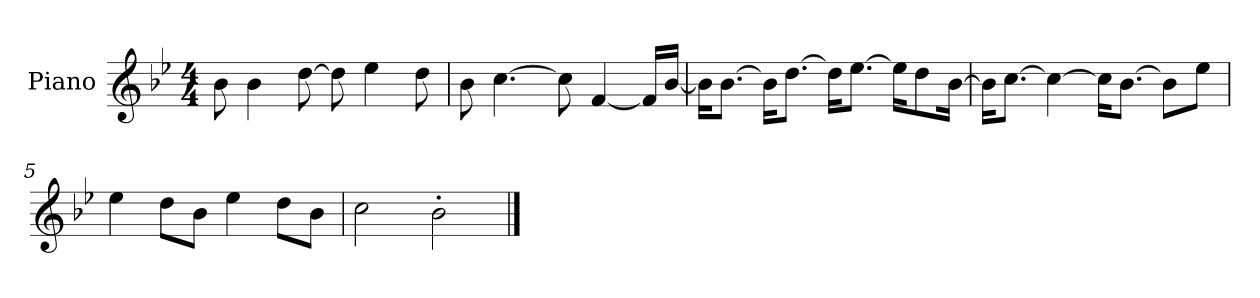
**kern
*part1
*staff1
*I"Piano
*I'P-no
*clefG2
*k[b-e-]
*M4/4
*MM90
=1
8b-\
4b-\
[8dd\
8dd\]
4ee-\
8dd\
=2
8b-\
[4.cc\
8cc\]
[4f/
16f/LL]
[16b-/JJ
=3
16b-\KL]
[8.b-\J
16b-\KL]
[8.dd\J
16dd\KL]
[8.ee-\J
16ee-\KL]
8dd\
[16b-\Jk
=4
16b-\KL]
[8.cc\J
4cc\_
16cc\KL]
[8.b-\J
8b-\L]
8ee-\J
=5
4ee-\
8dd\L
8b-\J
4ee-\
8dd\L
8b-\J
!!LO:LB:g=z
=6
2cc\
2b-'\
==
*-
